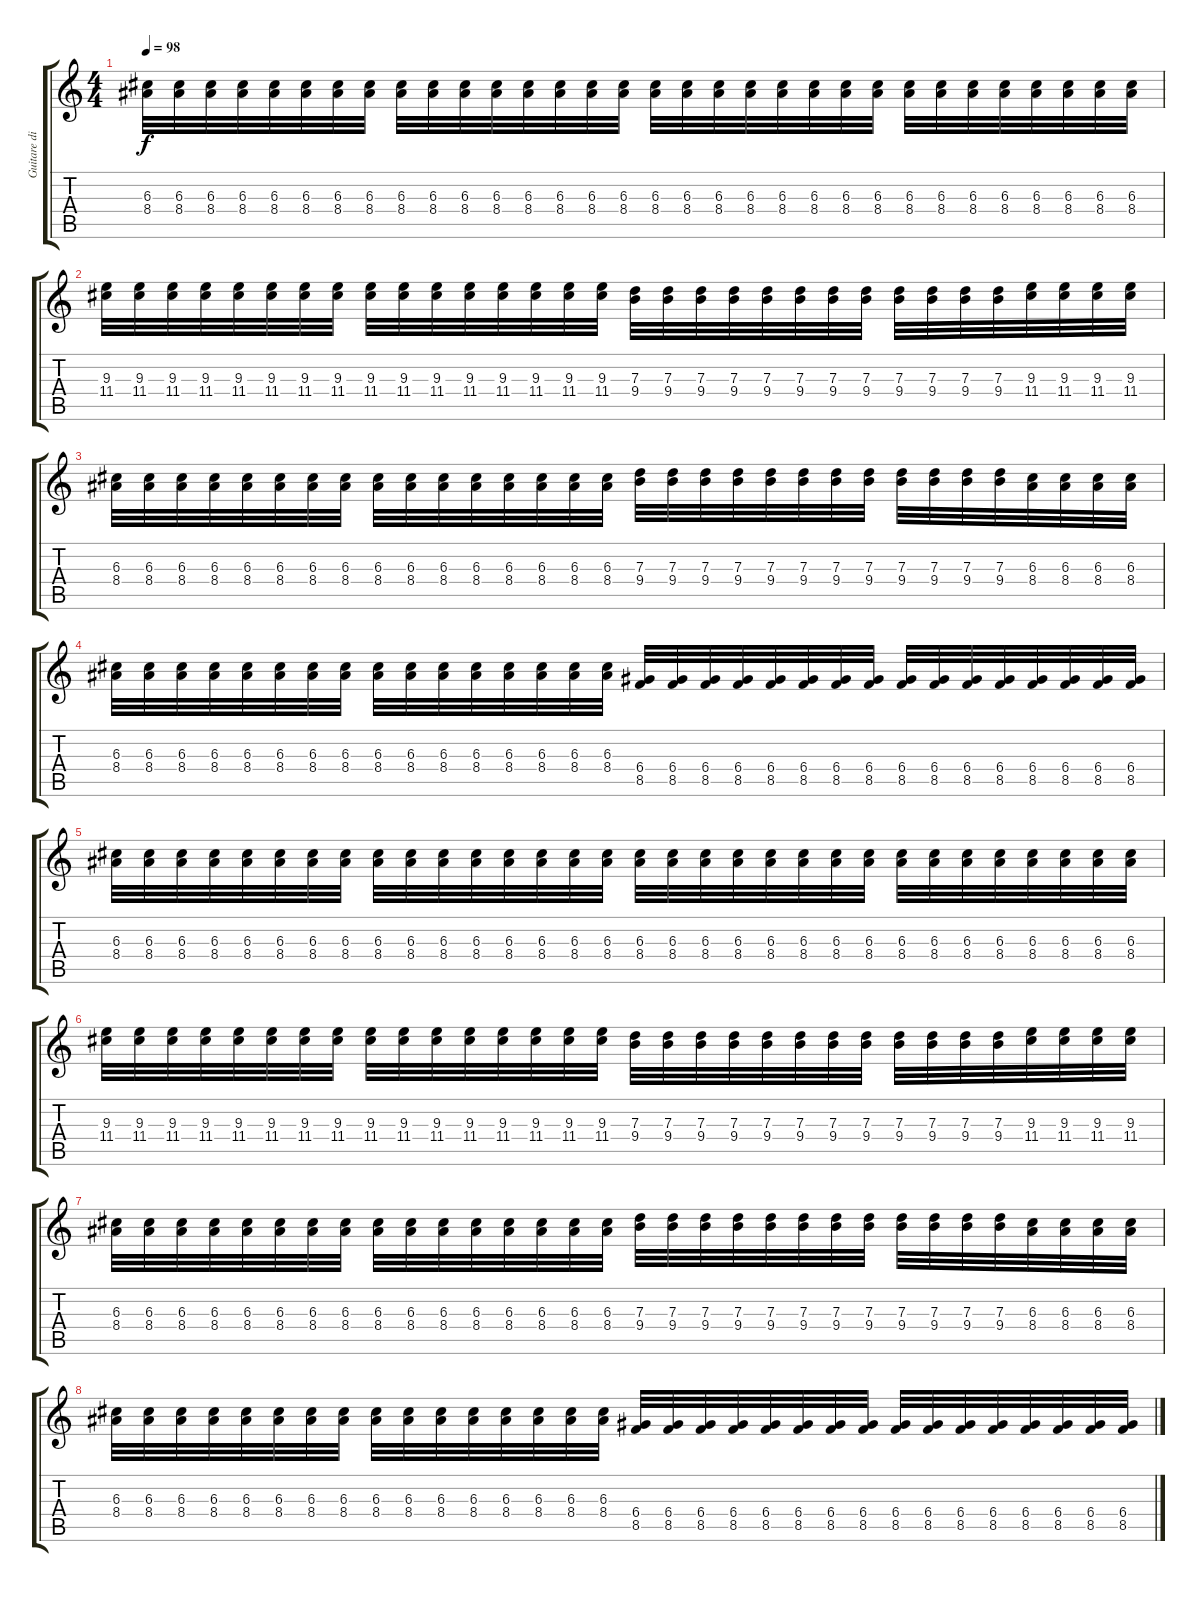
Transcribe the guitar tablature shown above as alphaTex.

\track ("Guitare disto 1" "Guitare di") {instrument distortionguitar}
\staff {score tabs}
\tuning (E4 B3 G3 D3 A2 E2) {hide}
\ts (4 4)
\tempo 98
\clef g2
\ks c
(6.3 8.4).32{dy f} (6.3 8.4).32 (6.3 8.4).32 (6.3 8.4).32 (6.3 8.4).32 (6.3 8.4).32 (6.3 8.4).32 (6.3 8.4).32 (6.3 8.4).32 (6.3 8.4).32 (6.3 8.4).32 (6.3 8.4).32 (6.3 8.4).32 (6.3 8.4).32 (6.3 8.4).32 (6.3 8.4).32 (6.3 8.4).32 (6.3 8.4).32 (6.3 8.4).32 (6.3 8.4).32 (6.3 8.4).32 (6.3 8.4).32 (6.3 8.4).32 (6.3 8.4).32 (6.3 8.4).32 (6.3 8.4).32 (6.3 8.4).32 (6.3 8.4).32 (6.3 8.4).32 (6.3 8.4).32 (6.3 8.4).32 (6.3 8.4).32 |
(9.3 11.4).32 (9.3 11.4).32 (9.3 11.4).32 (9.3 11.4).32 (9.3 11.4).32 (9.3 11.4).32 (9.3 11.4).32 (9.3 11.4).32 (9.3 11.4).32 (9.3 11.4).32 (9.3 11.4).32 (9.3 11.4).32 (9.3 11.4).32 (9.3 11.4).32 (9.3 11.4).32 (9.3 11.4).32 (7.3 9.4).32 (7.3 9.4).32 (7.3 9.4).32 (7.3 9.4).32 (7.3 9.4).32 (7.3 9.4).32 (7.3 9.4).32 (7.3 9.4).32 (7.3 9.4).32 (7.3 9.4).32 (7.3 9.4).32 (7.3 9.4).32 (9.3 11.4).32 (9.3 11.4).32 (9.3 11.4).32 (9.3 11.4).32 |
(6.3 8.4).32 (6.3 8.4).32 (6.3 8.4).32 (6.3 8.4).32 (6.3 8.4).32 (6.3 8.4).32 (6.3 8.4).32 (6.3 8.4).32 (6.3 8.4).32 (6.3 8.4).32 (6.3 8.4).32 (6.3 8.4).32 (6.3 8.4).32 (6.3 8.4).32 (6.3 8.4).32 (6.3 8.4).32 (7.3 9.4).32 (7.3 9.4).32 (7.3 9.4).32 (7.3 9.4).32 (7.3 9.4).32 (7.3 9.4).32 (7.3 9.4).32 (7.3 9.4).32 (7.3 9.4).32 (7.3 9.4).32 (7.3 9.4).32 (7.3 9.4).32 (6.3 8.4).32 (6.3 8.4).32 (6.3 8.4).32 (6.3 8.4).32 |
(6.3 8.4).32 (6.3 8.4).32 (6.3 8.4).32 (6.3 8.4).32 (6.3 8.4).32 (6.3 8.4).32 (6.3 8.4).32 (6.3 8.4).32 (6.3 8.4).32 (6.3 8.4).32 (6.3 8.4).32 (6.3 8.4).32 (6.3 8.4).32 (6.3 8.4).32 (6.3 8.4).32 (6.3 8.4).32 (6.4 8.5).32 (6.4 8.5).32 (6.4 8.5).32 (6.4 8.5).32 (6.4 8.5).32 (6.4 8.5).32 (6.4 8.5).32 (6.4 8.5).32 (6.4 8.5).32 (6.4 8.5).32 (6.4 8.5).32 (6.4 8.5).32 (6.4 8.5).32 (6.4 8.5).32 (6.4 8.5).32 (6.4 8.5).32 |
(6.3 8.4).32 (6.3 8.4).32 (6.3 8.4).32 (6.3 8.4).32 (6.3 8.4).32 (6.3 8.4).32 (6.3 8.4).32 (6.3 8.4).32 (6.3 8.4).32 (6.3 8.4).32 (6.3 8.4).32 (6.3 8.4).32 (6.3 8.4).32 (6.3 8.4).32 (6.3 8.4).32 (6.3 8.4).32 (6.3 8.4).32 (6.3 8.4).32 (6.3 8.4).32 (6.3 8.4).32 (6.3 8.4).32 (6.3 8.4).32 (6.3 8.4).32 (6.3 8.4).32 (6.3 8.4).32 (6.3 8.4).32 (6.3 8.4).32 (6.3 8.4).32 (6.3 8.4).32 (6.3 8.4).32 (6.3 8.4).32 (6.3 8.4).32 |
(9.3 11.4).32 (9.3 11.4).32 (9.3 11.4).32 (9.3 11.4).32 (9.3 11.4).32 (9.3 11.4).32 (9.3 11.4).32 (9.3 11.4).32 (9.3 11.4).32 (9.3 11.4).32 (9.3 11.4).32 (9.3 11.4).32 (9.3 11.4).32 (9.3 11.4).32 (9.3 11.4).32 (9.3 11.4).32 (7.3 9.4).32 (7.3 9.4).32 (7.3 9.4).32 (7.3 9.4).32 (7.3 9.4).32 (7.3 9.4).32 (7.3 9.4).32 (7.3 9.4).32 (7.3 9.4).32 (7.3 9.4).32 (7.3 9.4).32 (7.3 9.4).32 (9.3 11.4).32 (9.3 11.4).32 (9.3 11.4).32 (9.3 11.4).32 |
(6.3 8.4).32 (6.3 8.4).32 (6.3 8.4).32 (6.3 8.4).32 (6.3 8.4).32 (6.3 8.4).32 (6.3 8.4).32 (6.3 8.4).32 (6.3 8.4).32 (6.3 8.4).32 (6.3 8.4).32 (6.3 8.4).32 (6.3 8.4).32 (6.3 8.4).32 (6.3 8.4).32 (6.3 8.4).32 (7.3 9.4).32 (7.3 9.4).32 (7.3 9.4).32 (7.3 9.4).32 (7.3 9.4).32 (7.3 9.4).32 (7.3 9.4).32 (7.3 9.4).32 (7.3 9.4).32 (7.3 9.4).32 (7.3 9.4).32 (7.3 9.4).32 (6.3 8.4).32 (6.3 8.4).32 (6.3 8.4).32 (6.3 8.4).32 |
(6.3 8.4).32 (6.3 8.4).32 (6.3 8.4).32 (6.3 8.4).32 (6.3 8.4).32 (6.3 8.4).32 (6.3 8.4).32 (6.3 8.4).32 (6.3 8.4).32 (6.3 8.4).32 (6.3 8.4).32 (6.3 8.4).32 (6.3 8.4).32 (6.3 8.4).32 (6.3 8.4).32 (6.3 8.4).32 (6.4 8.5).32 (6.4 8.5).32 (6.4 8.5).32 (6.4 8.5).32 (6.4 8.5).32 (6.4 8.5).32 (6.4 8.5).32 (6.4 8.5).32 (6.4 8.5).32 (6.4 8.5).32 (6.4 8.5).32 (6.4 8.5).32 (6.4 8.5).32 (6.4 8.5).32 (6.4 8.5).32 (6.4 8.5).32
